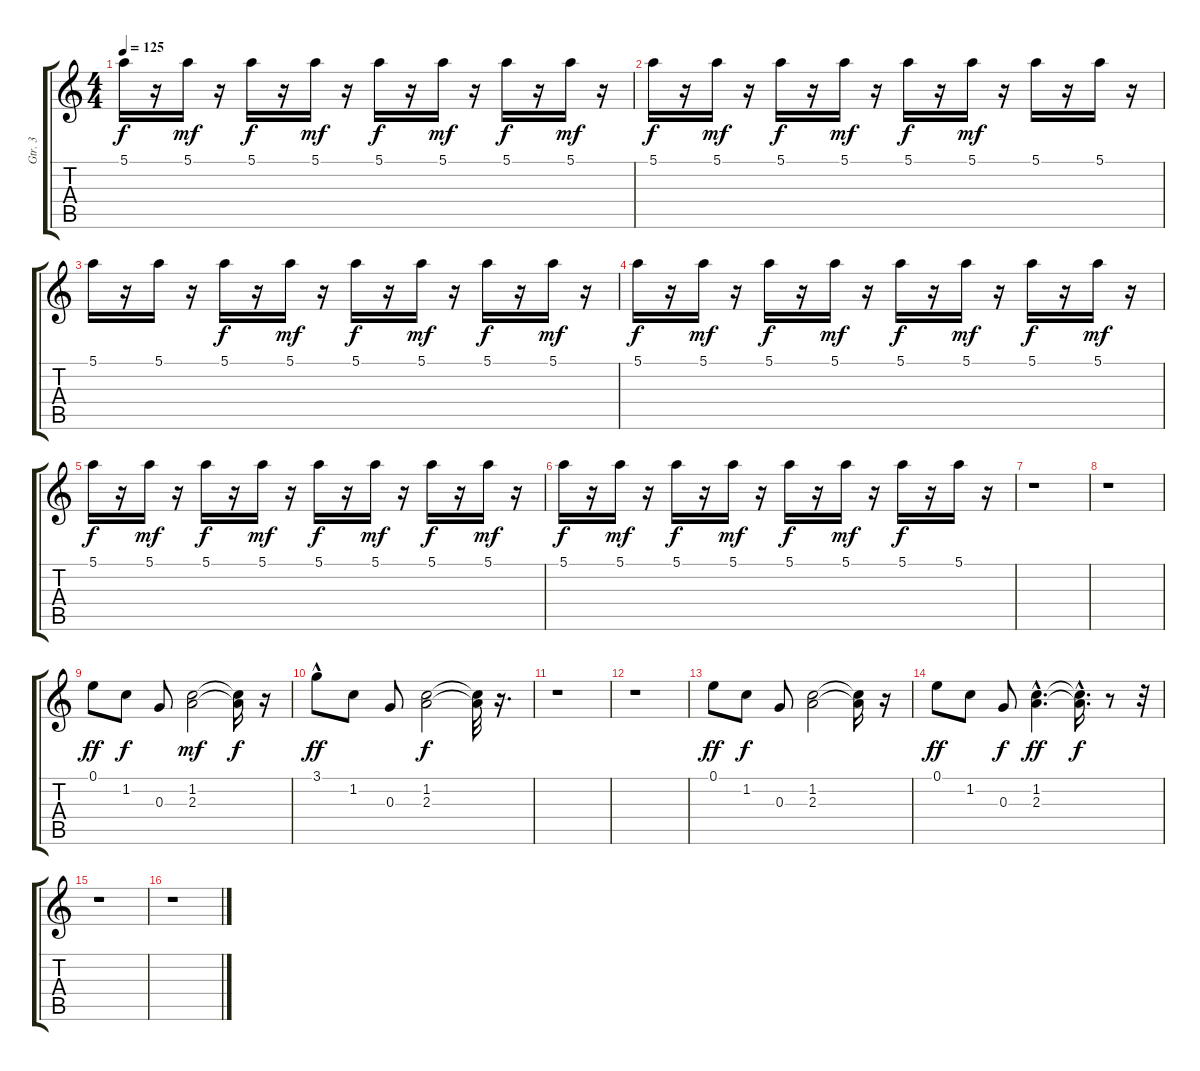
\track ("Gtr. 3" "Gtr. 3") {instrument electricguitarmuted}
\staff {score tabs}
\tuning (E4 B3 G3 D3 A2 E2) {hide}
\ts (4 4)
\tempo 125
\clef g2
\ks c
5.1.16{dy f} r.16 5.1.16{dy mf} r.16 5.1.16{dy f} r.16 5.1.16{dy mf} r.16 5.1.16{dy f} r.16 5.1.16{dy mf} r.16 5.1.16{dy f} r.16 5.1.16{dy mf} r.16 |
5.1.16{dy f} r.16 5.1.16{dy mf} r.16 5.1.16{dy f} r.16 5.1.16{dy mf} r.16 5.1.16{dy f} r.16 5.1.16{dy mf} r.16 5.1.16 r.16 5.1.16 r.16 |
5.1.16 r.16 5.1.16 r.16 5.1.16{dy f} r.16 5.1.16{dy mf} r.16 5.1.16{dy f} r.16 5.1.16{dy mf} r.16 5.1.16{dy f} r.16 5.1.16{dy mf} r.16 |
5.1.16{dy f} r.16 5.1.16{dy mf} r.16 5.1.16{dy f} r.16 5.1.16{dy mf} r.16 5.1.16{dy f} r.16 5.1.16{dy mf} r.16 5.1.16{dy f} r.16 5.1.16{dy mf} r.16 |
5.1.16{dy f} r.16 5.1.16{dy mf} r.16 5.1.16{dy f} r.16 5.1.16{dy mf} r.16 5.1.16{dy f} r.16 5.1.16{dy mf} r.16 5.1.16{dy f} r.16 5.1.16{dy mf} r.16 |
5.1.16{dy f} r.16 5.1.16{dy mf} r.16 5.1.16{dy f} r.16 5.1.16{dy mf} r.16 5.1.16{dy f} r.16 5.1.16{dy mf} r.16 5.1.16{dy f} r.16 5.1.16 r.16 |
r.1 |
r.1 |
0.1.8{dy ff} 1.2.8{dy f} 0.3.8 (1.2 2.3).2{dy mf} (1.2{t} 2.3{t}).16{dy f} r.16 |
3.1{hac}.8{dy ff} 1.2.8 0.3.8 (1.2 2.3).2{dy f} (1.2{t} 2.3{t}).32 r.16{d} |
r.1 |
r.1 |
0.1.8{dy ff} 1.2.8{dy f} 0.3.8 (1.2 2.3).2 (1.2{t} 2.3{t}).16 r.16 |
0.1.8{dy ff} 1.2.8 0.3.8{dy f} (1.2{hac} 2.3{hac}).4{d dy ff} (1.2{hac t} 2.3{hac t}).16{d dy f} r.8 r.32 |
r.1 |
r.1
